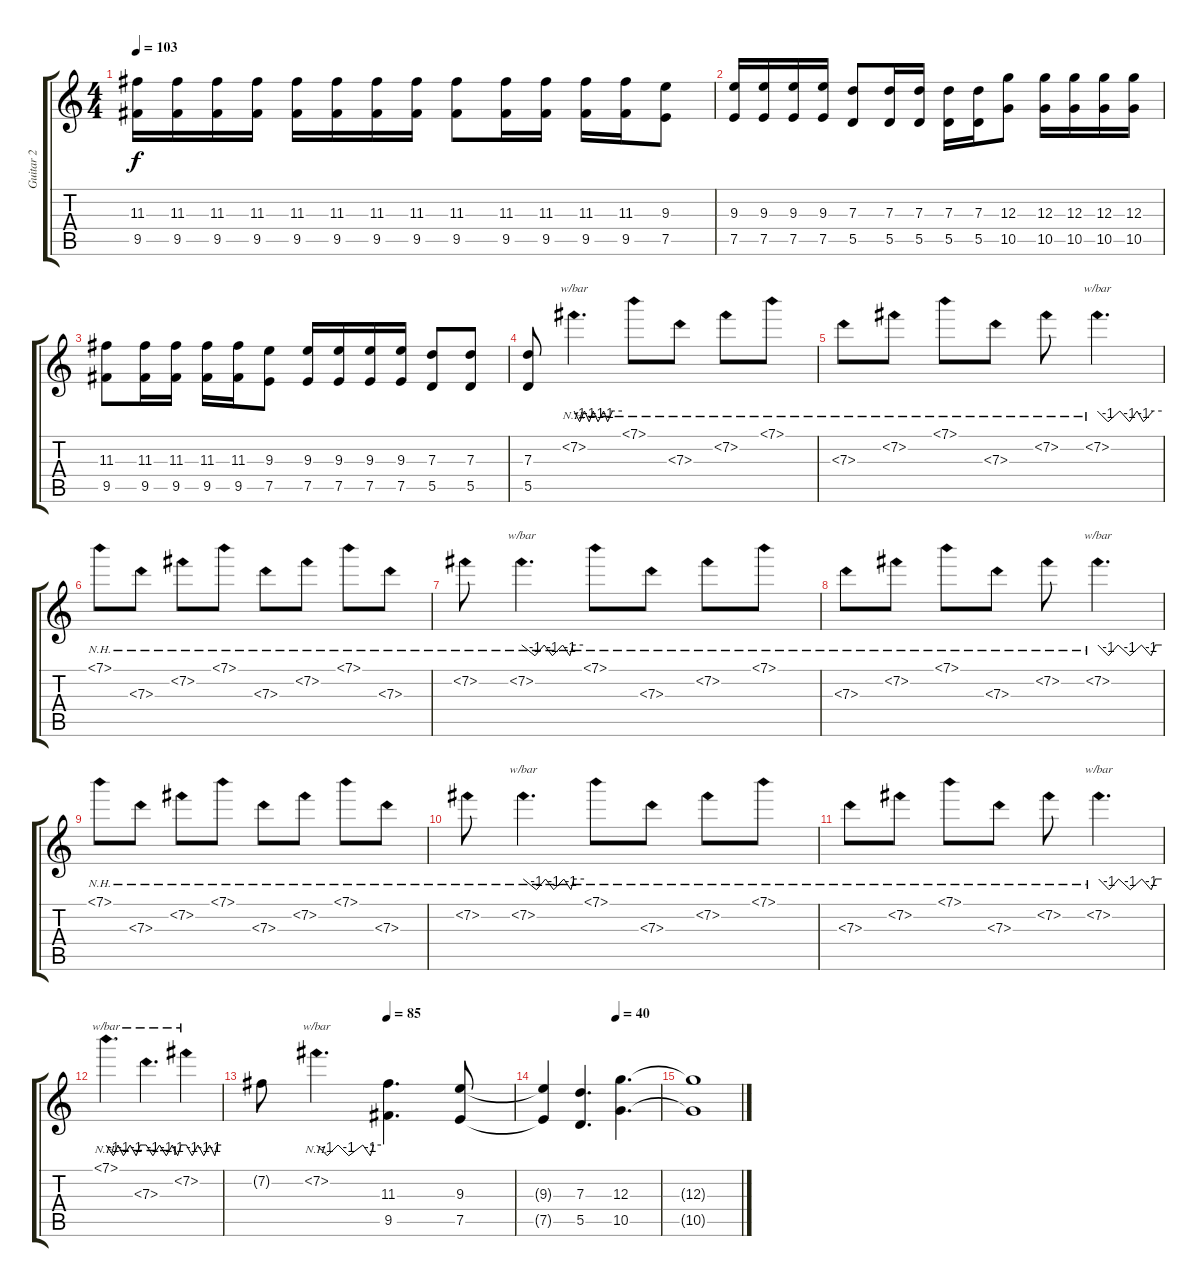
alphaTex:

\track ("Guitar 2" "Guitar 2") {instrument distortionguitar}
\staff {score tabs}
\tuning (E4 B3 G3 D3 A2 E2) {hide}
\ts (4 4)
\tempo 103
\clef g2
\ks c
(11.3 9.5).16{dy f} (11.3 9.5).16 (11.3 9.5).16 (11.3 9.5).16 (11.3 9.5).16 (11.3 9.5).16 (11.3 9.5).16 (11.3 9.5).16 (11.3 9.5).8 (11.3 9.5).16 (11.3 9.5).16 (11.3 9.5).16 (11.3 9.5).16 (9.3 7.5).8 |
(9.3 7.5).16 (9.3 7.5).16 (9.3 7.5).16 (9.3 7.5).16 (7.3 5.5).8 (7.3 5.5).16 (7.3 5.5).16 (7.3 5.5).16 (7.3 5.5).16 (12.3 10.5).8 (12.3 10.5).16 (12.3 10.5).16 (12.3 10.5).16 (12.3 10.5).16 |
(11.3 9.5).8 (11.3 9.5).16 (11.3 9.5).16 (11.3 9.5).16 (11.3 9.5).16 (9.3 7.5).8 (9.3 7.5).16 (9.3 7.5).16 (9.3 7.5).16 (9.3 7.5).16 (7.3 5.5).8 (7.3 5.5).8 |
(7.3 5.5).8 7.2{nh}.4{d tbe (custom default 0 0 7 -4 13 0 19 -4 24 0 30 -4 37 0 42 -4 48 0 60 0)} 7.1{nh}.8 7.3{nh}.8 7.2{nh}.8 7.1{nh}.8 |
7.3{nh}.8 7.2{nh}.8 7.1{nh}.8 7.3{nh}.8 7.2{nh}.8 7.2{nh}.4{d tbe (custom default 0 0 10 -4 21 0 30 -4 37 0 43 -4 52 0 60 0)} |
7.1{nh}.8 7.3{nh}.8 7.2{nh}.8 7.1{nh}.8 7.3{nh}.8 7.2{nh}.8 7.1{nh}.8 7.3{nh}.8 |
7.2{nh}.8 7.2{nh}.4{d tbe (custom default 0 0 13 -4 22 0 30 -4 40 0 47 -4 50 0 60 0)} 7.1{nh}.8 7.3{nh}.8 7.2{nh}.8 7.1{nh}.8 |
7.3{nh}.8 7.2{nh}.8 7.1{nh}.8 7.3{nh}.8 7.2{nh}.8 7.2{nh}.4{d tbe (custom default 0 0 10 -4 19 0 30 -4 41 0 50 -4 54 0 60 0)} |
7.1{nh}.8 7.3{nh}.8 7.2{nh}.8 7.1{nh}.8 7.3{nh}.8 7.2{nh}.8 7.1{nh}.8 7.3{nh}.8 |
7.2{nh}.8 7.2{nh}.4{d tbe (custom default 0 0 13 -4 22 0 30 -4 40 0 47 -4 50 0 60 0)} 7.1{nh}.8 7.3{nh}.8 7.2{nh}.8 7.1{nh}.8 |
7.3{nh}.8 7.2{nh}.8 7.1{nh}.8 7.3{nh}.8 7.2{nh}.8 7.2{nh}.4{d tbe (custom default 0 0 10 -4 19 0 30 -4 41 0 50 -4 54 0 60 0)} |
7.1{nh}.4{d tbe (custom default 0 0 11 -4 18 0 26 -4 36 0 45 -4 51 0 60 0)} 7.3{nh}.4{d tbe (custom default 0 0 10 -4 20 0 30 -4 39 0 47 -4 52 0 60 0)} 7.2{nh}.4{tbe (custom default 0 0 10 -4 20 0 30 -4 40 0 49 -4 53 0 60 0)} |
\tempo (85 0.5)
7.2{t}.8 7.2{nh}.4{d tbe (custom default 0 0 10 -4 20 0 30 -4 43 0 50 -4 53 0 60 0)} (11.3 9.5).4{d} (9.3 7.5).8 |
\tempo (40 0.625)
(9.3{t} 7.5{t}).4 (7.3 5.5).4{d} (12.3 10.5).4{d} |
(12.3{t} 10.5{t}).1
